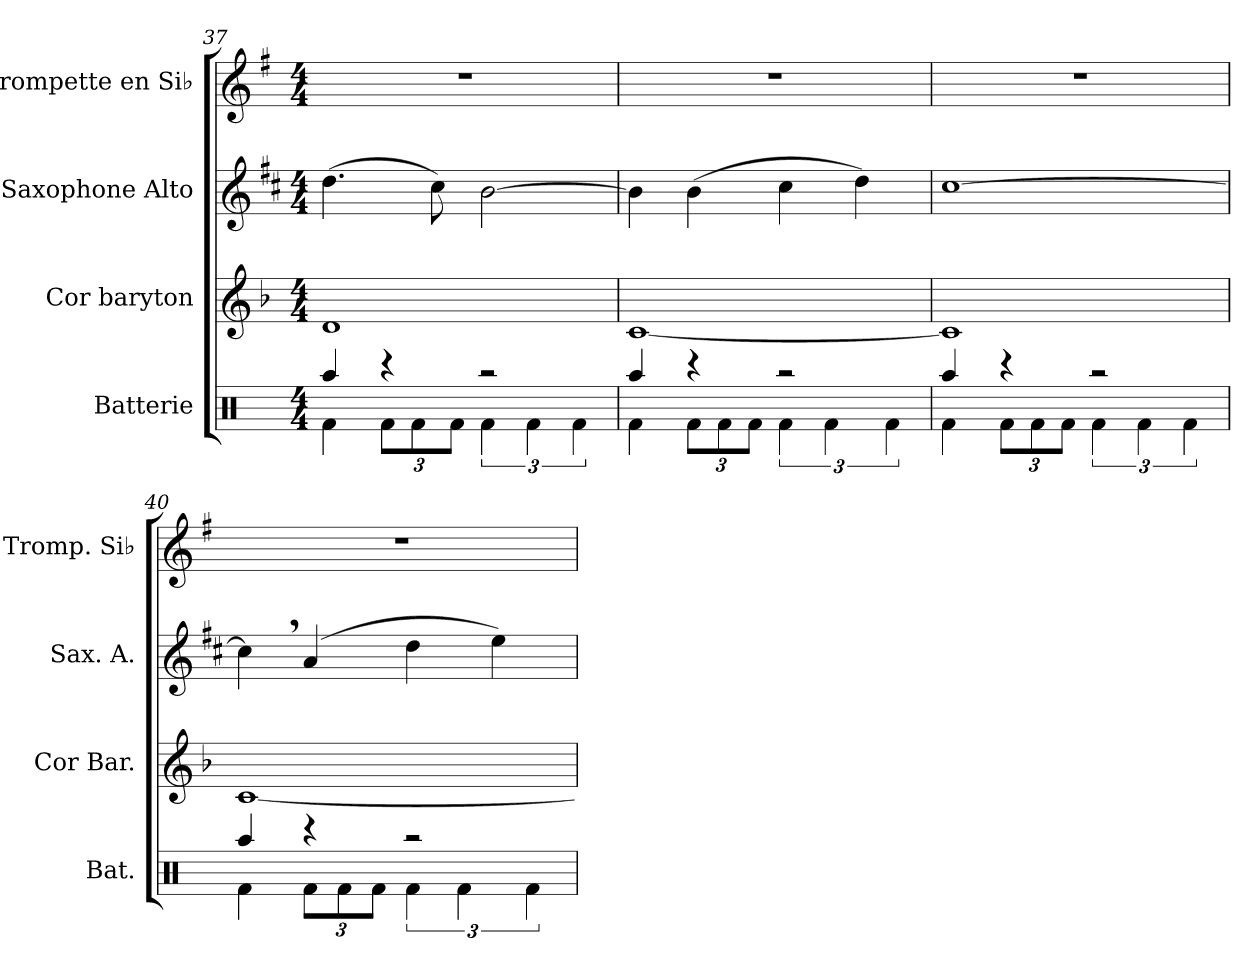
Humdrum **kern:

**kern	**kern	**kern	**kern
*part4	*part3	*part2	*part1
*staff4	*staff3	*staff2	*staff1
*I"Batterie	*I"Cor baryton	*I"Saxophone Alto	*I"Trompette en Si♭
*I'Bat.	*I'Cor Bar.	*I'Sax. A.	*I'Tromp. Si♭
*clefX	*clefG2	*clefG2	*clefG2
*	*ITrd8c14	*ITrd5c9	*ITrd1c2
*k[]	*k[b-]	*k[b-]	*k[b-]
*M4/4	*M4/4	*M4/4	*M4/4
=37	=37	=37	=37
*^	*	*	*
4Raa/	4Rf\	1D	(>4.f\	1r
*	*Xbrackettup	*	*	*
4r	12Rf\L	.	.	.
.	12Rf\	.	.	.
.	.	.	8e\)	.
.	12Rf\J	.	.	.
*	*brackettup	*	*	*
2r	6Rf\	.	[2d\	.
.	6Rf\	.	.	.
.	6Rf\	.	.	.
=38	=38	=38	=38	=38
4Raa/	4Rf\	[1C	4d\]	1r
*	*Xbrackettup	*	*	*
4r	12Rf\L	.	(>4d\	.
.	12Rf\	.	.	.
.	12Rf\J	.	.	.
*	*brackettup	*	*	*
2r	6Rf\	.	4e\	.
.	6Rf\	.	.	.
.	.	.	4f\)	.
.	6Rf\	.	.	.
=39	=39	=39	=39	=39
4Raa/	4Rf\	1C]	[1e	1r
*	*Xbrackettup	*	*	*
4r	12Rf\L	.	.	.
.	12Rf\	.	.	.
.	12Rf\J	.	.	.
*	*brackettup	*	*	*
2r	6Rf\	.	.	.
.	6Rf\	.	.	.
.	6Rf\	.	.	.
!!LO:LB:g=z
=40	=40	=40	=40	=40
4Raa/	4Rf\	[1C	4e,\]	1r
*	*Xbrackettup	*	*	*
4r	12Rf\L	.	(>4c/	.
.	12Rf\	.	.	.
.	12Rf\J	.	.	.
*	*brackettup	*	*	*
2r	6Rf\	.	4f\	.
.	6Rf\	.	.	.
.	.	.	4g\)	.
.	6Rf\	.	.	.
*v	*v	*	*	*
=	=	=	=
*-	*-	*-	*-
